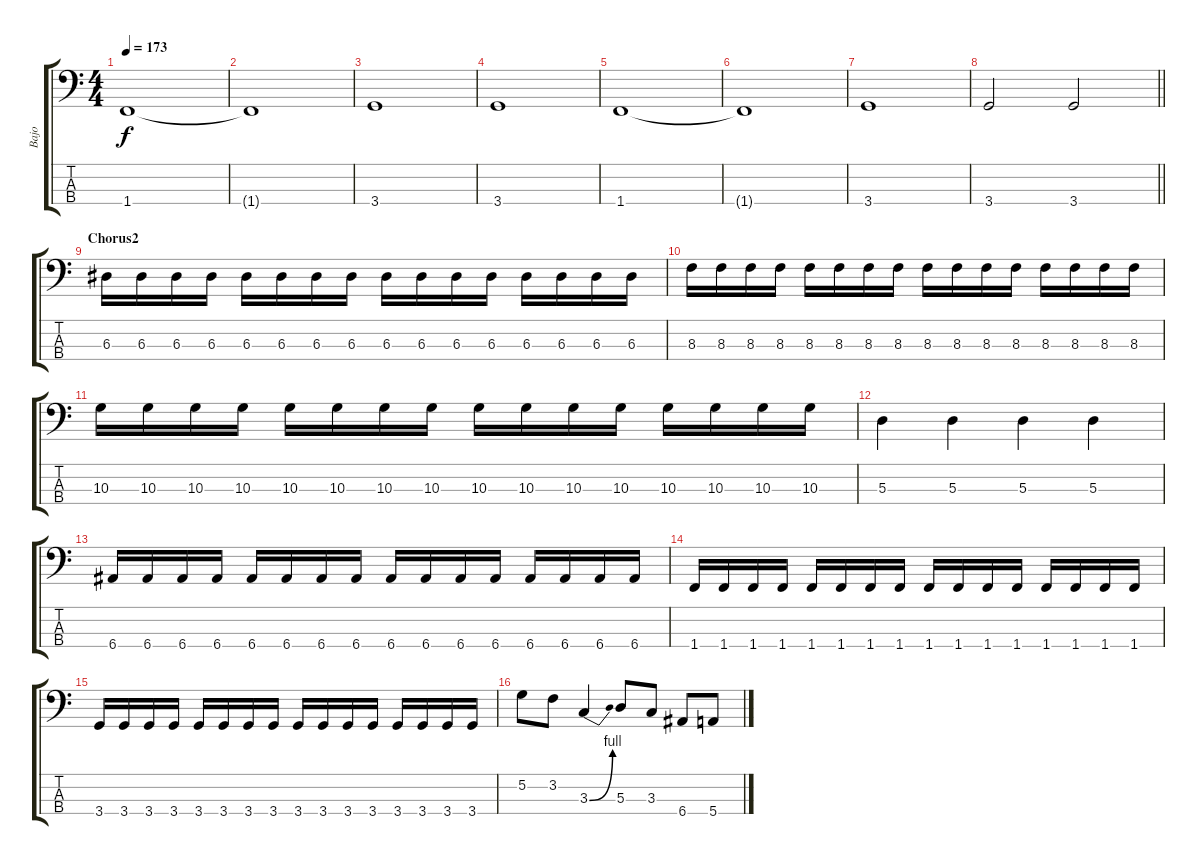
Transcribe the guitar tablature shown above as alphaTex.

\track ("Bajo" "Bajo") {instrument electricbassfinger}
\staff {score tabs}
\tuning (G2 D2 A1 E1) {hide}
\ts (4 4)
\tempo 173
\clef f4
\ks c
1.4.1{dy f} |
1.4{t}.1 |
3.4.1 |
3.4.1 |
1.4.1 |
1.4{t}.1 |
3.4.1 |
\barLineRight lightlight
3.4.2 3.4.2 |
\section ("" "Chorus2")
6.3.16 6.3.16 6.3.16 6.3.16 6.3.16 6.3.16 6.3.16 6.3.16 6.3.16 6.3.16 6.3.16 6.3.16 6.3.16 6.3.16 6.3.16 6.3.16 |
8.3.16 8.3.16 8.3.16 8.3.16 8.3.16 8.3.16 8.3.16 8.3.16 8.3.16 8.3.16 8.3.16 8.3.16 8.3.16 8.3.16 8.3.16 8.3.16 |
10.3.16 10.3.16 10.3.16 10.3.16 10.3.16 10.3.16 10.3.16 10.3.16 10.3.16 10.3.16 10.3.16 10.3.16 10.3.16 10.3.16 10.3.16 10.3.16 |
5.3.4 5.3.4 5.3.4 5.3.4 |
6.4.16 6.4.16 6.4.16 6.4.16 6.4.16 6.4.16 6.4.16 6.4.16 6.4.16 6.4.16 6.4.16 6.4.16 6.4.16 6.4.16 6.4.16 6.4.16 |
1.4.16 1.4.16 1.4.16 1.4.16 1.4.16 1.4.16 1.4.16 1.4.16 1.4.16 1.4.16 1.4.16 1.4.16 1.4.16 1.4.16 1.4.16 1.4.16 |
3.4.16 3.4.16 3.4.16 3.4.16 3.4.16 3.4.16 3.4.16 3.4.16 3.4.16 3.4.16 3.4.16 3.4.16 3.4.16 3.4.16 3.4.16 3.4.16 |
5.2.8 3.2.8 3.3{be (bend 0 0 60 4)}.4 5.3.8 3.3.8 6.4.8 5.4.8
